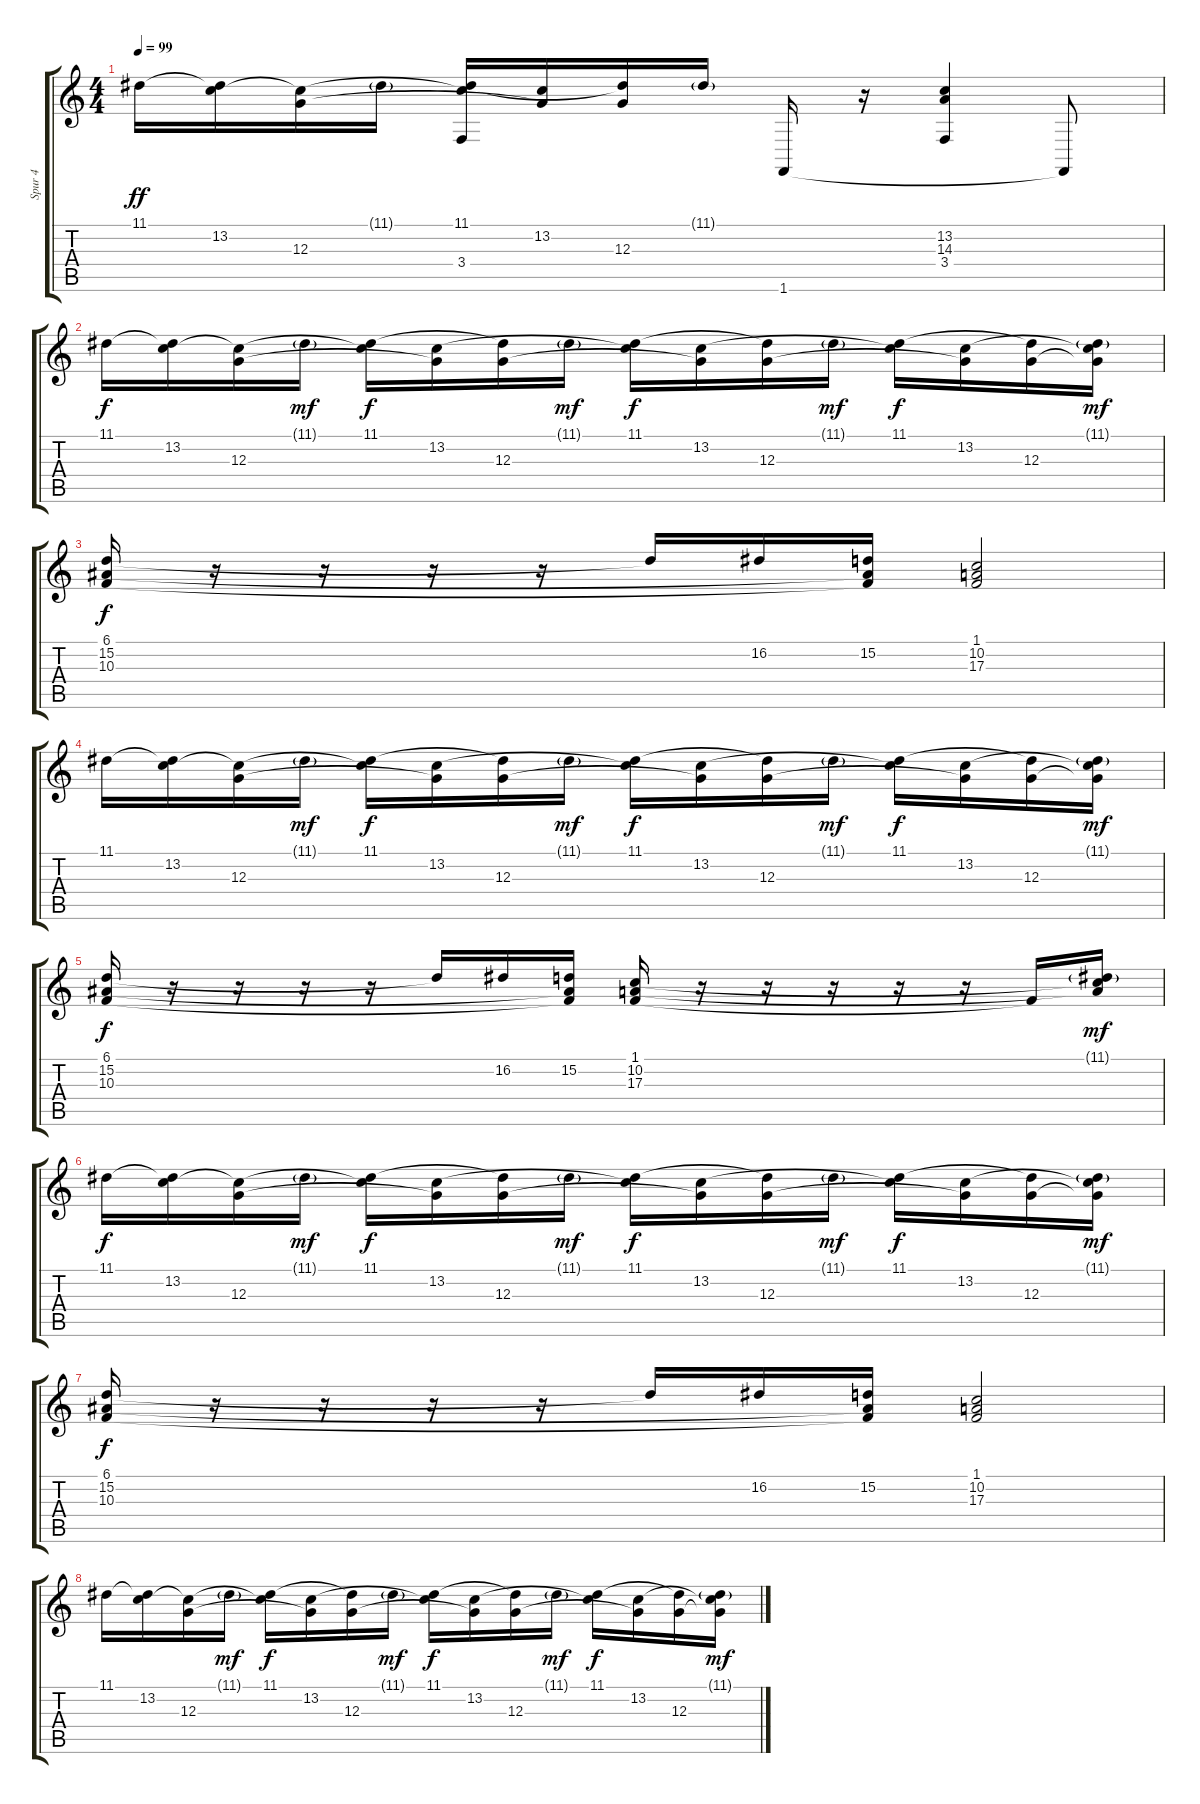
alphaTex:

\track ("Spur 4" "Spur 4") {instrument electricgrandpiano}
\staff {score tabs}
\tuning (E4 B3 G3 D3 A2 E2) {hide}
\ts (4 4)
\tempo 99
\clef g2
\ks c
11.1.16{dy ff} (11.1{t} 13.2).16 (13.2{t} 12.3).16 11.1{g}.16 (11.1 13.2{t} 3.4{t}).16 (13.2 12.3{t}).16 (11.1{t} 12.3).16 11.1{g}.16 1.6.16 r.16 (13.2 14.3 3.4).4 1.6{t}.8 |
11.1.16{dy f} (11.1{t} 13.2).16 (13.2{t} 12.3).16 11.1{g}.16{dy mf} (11.1 13.2{t}).16{dy f} (13.2 12.3{t}).16 (11.1{t} 12.3).16 11.1{g}.16{dy mf} (11.1 13.2{t}).16{dy f} (13.2 12.3{t}).16 (11.1{t} 12.3).16 11.1{g}.16{dy mf} (11.1 13.2{t}).16{dy f} (13.2 12.3{t}).16 (11.1{t} 12.3).16 (11.1{g} 13.2{t} 12.3{t}).16{dy mf} |
(6.1 15.2 10.3).16{dy f} r.16 r.16 r.16 r.16 15.2{t}.16 16.2.16 (6.1{t} 15.2 10.3{t}).16 (1.1 10.2 17.3).2 |
11.1.16 (11.1{t} 13.2).16 (13.2{t} 12.3).16 11.1{g}.16{dy mf} (11.1 13.2{t}).16{dy f} (13.2 12.3{t}).16 (11.1{t} 12.3).16 11.1{g}.16{dy mf} (11.1 13.2{t}).16{dy f} (13.2 12.3{t}).16 (11.1{t} 12.3).16 11.1{g}.16{dy mf} (11.1 13.2{t}).16{dy f} (13.2 12.3{t}).16 (11.1{t} 12.3).16 (11.1{g} 13.2{t} 12.3{t}).16{dy mf} |
(6.1 15.2 10.3).16{dy f} r.16 r.16 r.16 r.16 15.2{t}.16 16.2.16 (6.1{t} 15.2 10.3{t}).16 (1.1 10.2 17.3).16 r.16 r.16 r.16 r.16 r.16 1.1{t}.16 (11.1{g} 10.2{t} 17.3{t}).16{dy mf} |
11.1.16{dy f} (11.1{t} 13.2).16 (13.2{t} 12.3).16 11.1{g}.16{dy mf} (11.1 13.2{t}).16{dy f} (13.2 12.3{t}).16 (11.1{t} 12.3).16 11.1{g}.16{dy mf} (11.1 13.2{t}).16{dy f} (13.2 12.3{t}).16 (11.1{t} 12.3).16 11.1{g}.16{dy mf} (11.1 13.2{t}).16{dy f} (13.2 12.3{t}).16 (11.1{t} 12.3).16 (11.1{g} 13.2{t} 12.3{t}).16{dy mf} |
(6.1 15.2 10.3).16{dy f} r.16 r.16 r.16 r.16 15.2{t}.16 16.2.16 (6.1{t} 15.2 10.3{t}).16 (1.1 10.2 17.3).2 |
11.1.16 (11.1{t} 13.2).16 (13.2{t} 12.3).16 11.1{g}.16{dy mf} (11.1 13.2{t}).16{dy f} (13.2 12.3{t}).16 (11.1{t} 12.3).16 11.1{g}.16{dy mf} (11.1 13.2{t}).16{dy f} (13.2 12.3{t}).16 (11.1{t} 12.3).16 11.1{g}.16{dy mf} (11.1 13.2{t}).16{dy f} (13.2 12.3{t}).16 (11.1{t} 12.3).16 (11.1{g} 13.2{t} 12.3{t}).16{dy mf}
